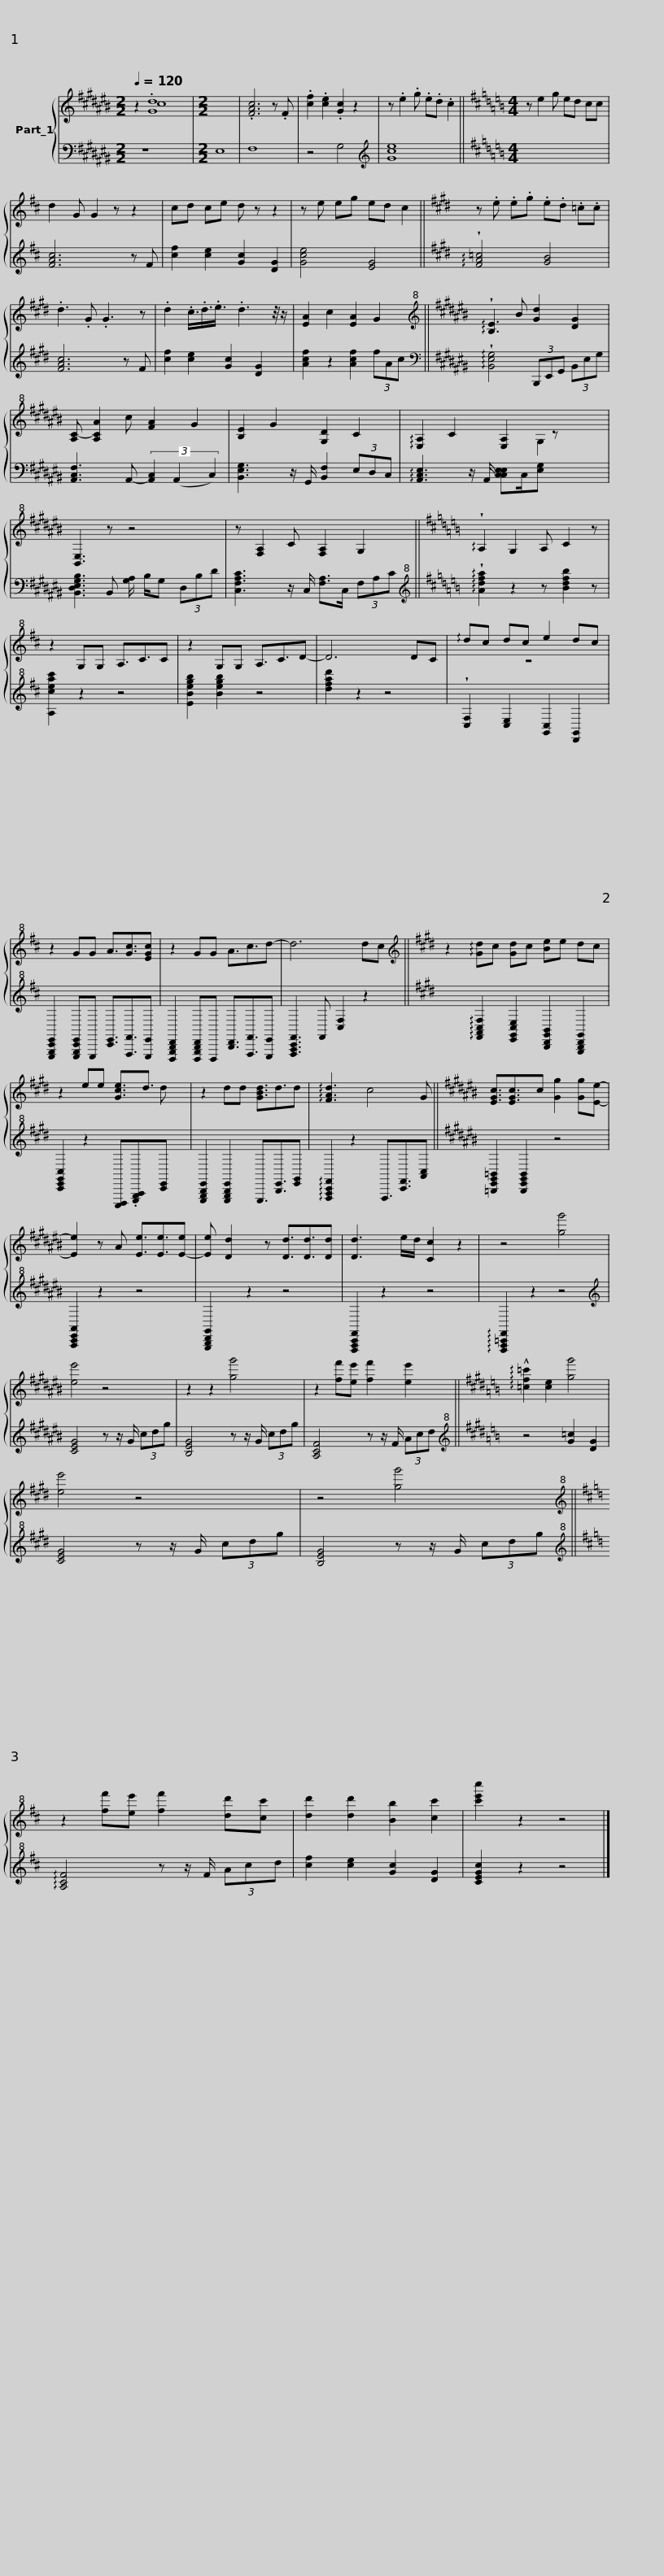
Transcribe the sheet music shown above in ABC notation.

X:1
%%score { ( 1 2 3 ) | 4 }
L:1/8
Q:1/4=120
M:2/2
I:linebreak $
K:C#
V:1 treble
V:2 treble
V:3 treble
V:4 bass
V:1
 z2 .d8 |[M:2/2][I:staff +1] E,8 |[I:staff -1] .[FAc]6 z .F | .[cf]2 .[ce]2 .[Gc]2 z2 | z .e2 .g .e.d .c2 ||$ %5
[K:D][M:4/4] z e2 g ed cc | d2 G G2 z z2 | cd ce d z z2 | z e eg ed c2 ||$[K:E] z .e .e.g .e.d .=c.c | %10
 .d3 .G .G3 z | .d2 .c3/4.d3/4.e3/4 .d3 z/4 z/ |$ [EA]2 c2 [EA]2 G2 ||$[K:C#][K:treble+8] !arpeggio!!wedge![B,E]3 B [Gd]2 [DG]2 | [A,C-] [A,CA]2 c [FA]2 G2 | %15
 [B,E]2 G2 [G,D]2 C2 |$ !arpeggio![E,A,]2 C2 [E,A,]2 z x | [B,,E,]3 z z4 | z [F,A,]2 C [F,A,]2 G,2 ||$[K:D] !arpeggio!!wedge!A,2 G,2 A, C2 z | %20
 z2 G,G, A,3/2C3/2C | z2 G,G, A,3/2C3/2D- | D6 DC |$ !arpeggio!dc dc e2 dc | z2 GG A3/2[Gc]3/2[EGc] | %25
 z2 GG A3/2c3/2d- | d6 dc ||$[K:E][K:treble] z2 !arpeggio![Gd]c [Gd]c [Be]e dc | z2 ee [Gce]3/2d3/2 x | z2 dd [GBd]3/2d3/2d |$ %30
 !arpeggio![FAd]3 c4 G ||$[K:C#] [EGc]3/2[EGc]3/2c [Gg]2 [Gg][Ee]- | [Ee]2 z A [Ee]3/2[Ee]3/2[E-e] | [Ee] [Dd]2 z [Dd]3/2[Dd]3/2[Dd] | [Dd]3 e/d/ [Cc]2 z2 |$ %35
 z4 [gg']4 | [ee']4 z4 | z2 z2 [gg']4 |$ z2 [ff'][ee'] [ff']2 [ee']2 ||$[K:E] !arpeggio!!^![=cf=c']2 [ce]2 [gg']4 | %40
 [ee']4 z4 | z4 [gg']4 ||$[K:D][K:treble+8] z2 [ff'][ee'] [ff']2 [dd'][cc'] | [dd']2 [dd']2 [Bb]2 [cc']2 | [c'e'c'']2 z2 z4 |] %45
V:2
 x2 c8 |[M:2/2] x8 | x8 | x8 |[I:staff +1] G8 ||$ %5
[K:D][M:4/4] x8 | x8 | x8 | x8 ||$[K:E] x8 | %10
 x8 | x8 |$ x8 ||$[K:C#][I:staff -1][K:treble+8] x8 | x8 | %15
 x8 |$ x11/2 G,2 x/ | x8 | x8 ||$[K:D] x8 | %20
 x8 | x8 | x8 |$ z8 | x8 | %25
 x8 | x8 ||$[K:E][K:treble] x10 | x6 d x | x8 |$ %30
 x8 ||$[K:C#] x8 | x8 | x8 | x8 |$ %35
 x8 | x8 | x8 |$ x8 ||$[K:E] x8 | %40
 x8 | x8 ||$[K:D][K:treble+8] x8 | x8 | x8 |] %45
V:3
 x2 G8 |[M:2/2] x8 | x8 | x8 | x8 ||$ %5
[K:D][M:4/4] x8 | x8 | x8 | x8 ||$[K:E] x8 | %10
 x8 | x8 |$ x8 ||$[K:C#][K:treble+8] x8 | x8 | %15
 x8 |$ x8 | x8 | x8 ||$[K:D] x8 | %20
 x8 | x8 | x8 |$ x8 | x8 | %25
 x8 | x8 ||$[K:E][K:treble] x10 | x8 | x8 |$ %30
 x8 ||$[K:C#] x8 | x8 | x8 | x8 |$ %35
 x8 | x8 | x8 |$ x8 ||$[K:E] x8 | %40
 x8 | x8 ||$[K:D][K:treble+8] x8 | x8 | x8 |] %45
V:4
 z8 x2 |[M:2/2] x8 | F,8 | z4 G,4 |[K:treble] [ce]8 ||$ %5
[K:D][M:4/4] x8 | [FAc]6 z F | [cf]2 [ce]2 [Gc]2 [DG]2 | [Gce]4 [EG]4 ||$[K:E] !arpeggio!!wedge![FA=c]4 [GB]4 | %10
 [FAc]6 z F | [cf]2 [ce]2 [Gc]2 [DG]2 |$ [Acf]2 z2 [Acf]2 (3fAc ||$[K:C#][K:bass] !arpeggio!!wedge![B,,E,G,]4 (3B,,,E,,G,, (3B,,E,G, | [A,,C,F,]3 A,,- (3[A,,C,]2 (A,,2 C,2) | %15
 [B,,E,G,]3 z/ G,,/ [B,,F,]2 (3E,D,C, |$ !arpeggio![A,,C,E,]3 z/ A,,/ [C,C,E,E,]C,/[E,G,] x3/2 | [B,,D,E,G,B,]3 B,, [G,A,]/ B,/G, (3D,B,D | [C,F,A,C]3 z/ C,/ [F,A,]>C, (3F,A,C ||$[K:D][K:treble+8] !arpeggio!!wedge![Adfa]2 z2 z [Bdfb]2 z | %20
 [A,ceac']2 z2 z4 | [EBegb]2 [Begb]2 z4 | [dfad']2 z2 z4 |$ !wedge![C,F,]2 [C,E,]2 [G,,C,]2 [D,,G,,]2 | [E,,,G,,,C,,E,,]2 [E,,,G,,,C,,E,,]E,,, [C,,E,,]3/2[F,,,F,,]3/2[E,,,E,,] | %25
 [D,,,G,,,B,,,D,,]2 [D,,,G,,,B,,,D,,]D,,, [B,,,D,,]3/2[F,,,F,,]3/2[E,,,E,,] | [F,,,A,,,C,,F,,]3 F,, [C,F,]2 z2 ||$[K:E] x2 !arpeggio![F,,A,,C,F,]2 [E,,G,,C,E,]2 [B,,,D,,G,,B,,]2 [G,,,B,,,D,,G,,]2 | [C,,E,,G,,C,]2 z2 [C,,,D,,,].[E,,,G,,,A,,,][C,,E,,] x | [E,,,G,,,B,,,E,,]2 [E,,,G,,,B,,,E,,]2 E,,,3/2[B,,,E,,]3/2[E,,G,,] |$ %30
 !arpeggio![F,,,A,,,C,,F,,]2 z2 F,,,3/2[C,,F,,]3/2[A,,C,] ||$[K:C#] [=B,,,E,,G,,=B,,]2 [B,,,E,,G,,B,,]2 z4 | [A,,,C,,E,,A,,]2 z2 z4 | [G,,,B,,,D,,G,,]2 z2 z4 | [F,,,A,,,C,,F,,]2 z2 z4 |$ %35
 !arpeggio![F,,,A,,,=C,,F,,]2 z2 z4 |[K:treble] [CEG]4 z z/ G/ (3cdg | [B,EG]4 z z/ G/ (3cdg |$ [A,CF]4 z z/ F/ (3Acd ||$[K:E][K:treble+8] z4 [G=c]2 [DG]2 | %40
 [CEG]4 z z/ G/ (3cdg | [B,EG]4 z z/ G/ (3cdg ||$[K:D][K:treble+8] !arpeggio![A,CF]4 z z/ F/ (3Acd | [cf]2 [ce]2 [Gc]2 [DG]2 | [CEGc]2 z2 z4 |] %45
